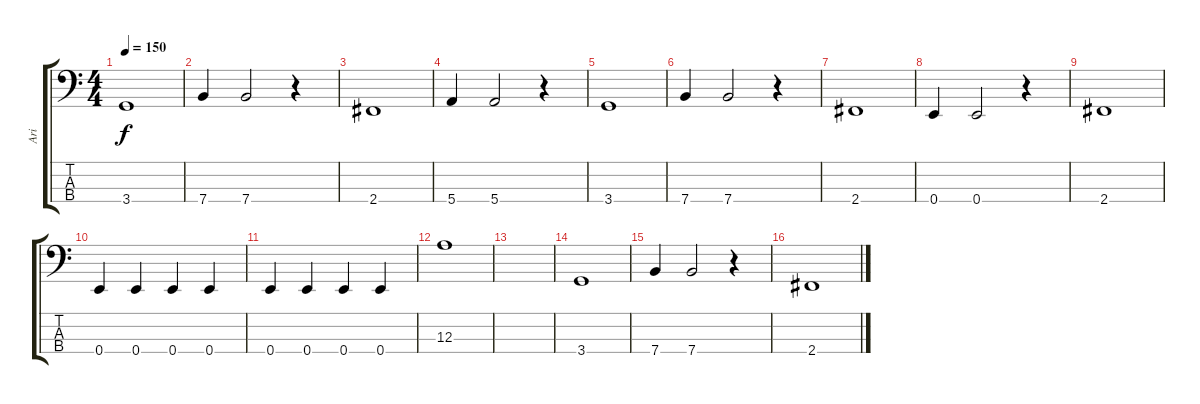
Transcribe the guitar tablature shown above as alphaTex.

\track ("Ari" "Ari") {instrument electricbassfinger}
\staff {score tabs}
\tuning (G2 D2 A1 E1) {hide}
\ts (4 4)
\tempo 150
\clef f4
\ks c
3.4.1{dy f} |
7.4.4 7.4.2 r.4 |
2.4.1 |
5.4.4 5.4.2 r.4 |
3.4.1 |
7.4.4 7.4.2 r.4 |
2.4.1 |
0.4.4 0.4.2 r.4 |
2.4.1 |
0.4.4 0.4.4 0.4.4 0.4.4 |
0.4.4 0.4.4 0.4.4 0.4.4 |
12.3.1 |
|
3.4.1 |
7.4.4 7.4.2 r.4 |
2.4.1
